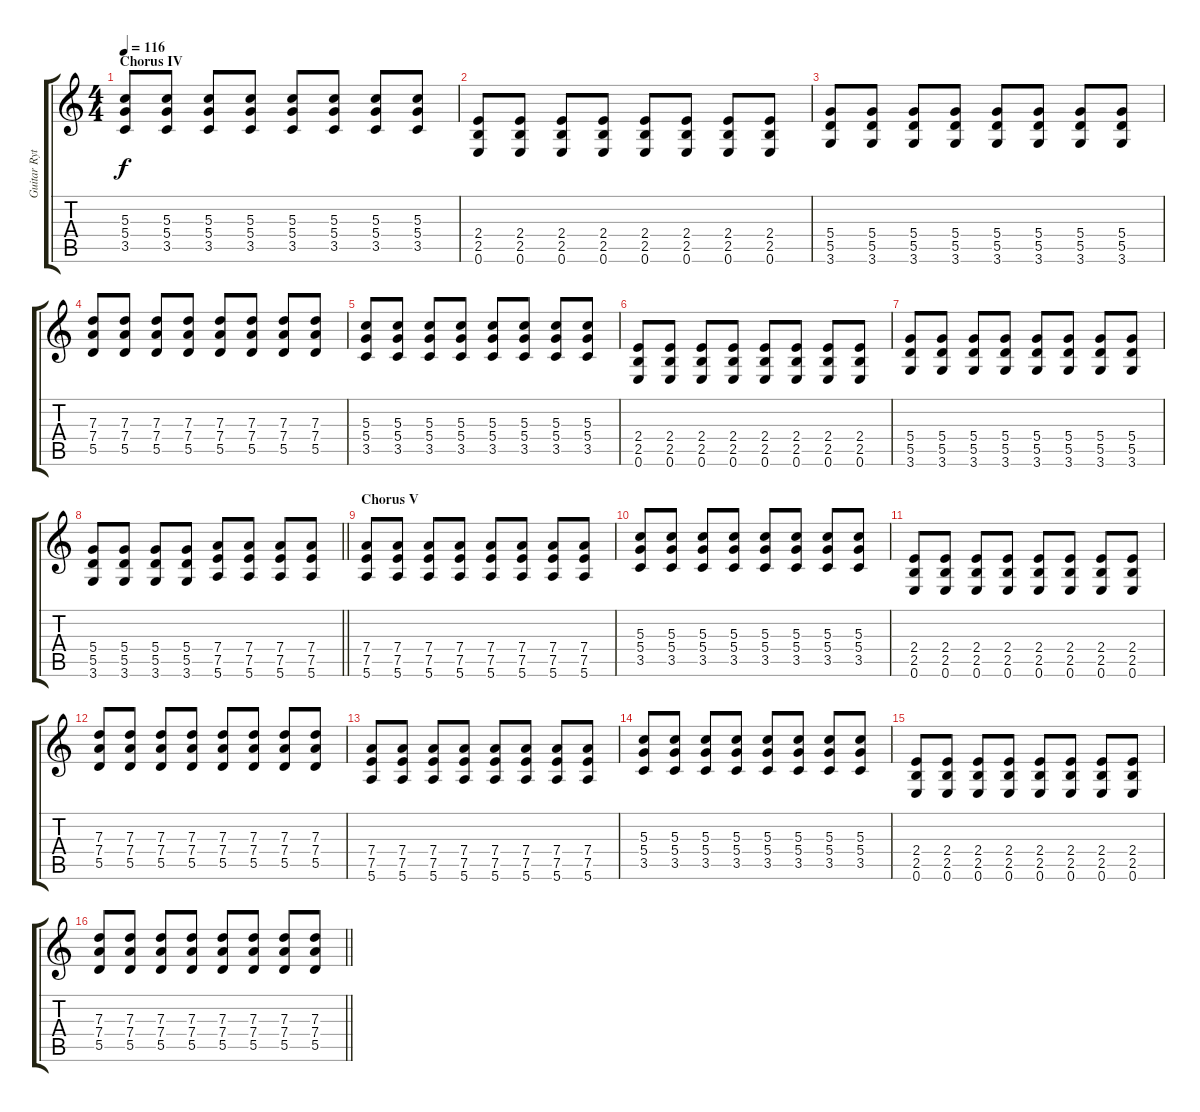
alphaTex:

\track ("Guitar Rythm" "Guitar Ryt") {instrument distortionguitar}
\staff {score tabs}
\tuning (E4 B3 G3 D3 A2 E2) {hide}
\ts (4 4)
\section ("" "Chorus IV")
\tempo 116
\clef g2
\ks c
(5.3 5.4 3.5).8{dy f} (5.3 5.4 3.5).8 (5.3 5.4 3.5).8 (5.3 5.4 3.5).8 (5.3 5.4 3.5).8 (5.3 5.4 3.5).8 (5.3 5.4 3.5).8 (5.3 5.4 3.5).8 |
(2.4 2.5 0.6).8 (2.4 2.5 0.6).8 (2.4 2.5 0.6).8 (2.4 2.5 0.6).8 (2.4 2.5 0.6).8 (2.4 2.5 0.6).8 (2.4 2.5 0.6).8 (2.4 2.5 0.6).8 |
(5.4 5.5 3.6).8 (5.4 5.5 3.6).8 (5.4 5.5 3.6).8 (5.4 5.5 3.6).8 (5.4 5.5 3.6).8 (5.4 5.5 3.6).8 (5.4 5.5 3.6).8 (5.4 5.5 3.6).8 |
(7.3 7.4 5.5).8 (7.3 7.4 5.5).8 (7.3 7.4 5.5).8 (7.3 7.4 5.5).8 (7.3 7.4 5.5).8 (7.3 7.4 5.5).8 (7.3 7.4 5.5).8 (7.3 7.4 5.5).8 |
(5.3 5.4 3.5).8 (5.3 5.4 3.5).8 (5.3 5.4 3.5).8 (5.3 5.4 3.5).8 (5.3 5.4 3.5).8 (5.3 5.4 3.5).8 (5.3 5.4 3.5).8 (5.3 5.4 3.5).8 |
(2.4 2.5 0.6).8 (2.4 2.5 0.6).8 (2.4 2.5 0.6).8 (2.4 2.5 0.6).8 (2.4 2.5 0.6).8 (2.4 2.5 0.6).8 (2.4 2.5 0.6).8 (2.4 2.5 0.6).8 |
(5.4 5.5 3.6).8 (5.4 5.5 3.6).8 (5.4 5.5 3.6).8 (5.4 5.5 3.6).8 (5.4 5.5 3.6).8 (5.4 5.5 3.6).8 (5.4 5.5 3.6).8 (5.4 5.5 3.6).8 |
\barLineRight lightlight
(5.4 5.5 3.6).8 (5.4 5.5 3.6).8 (5.4 5.5 3.6).8 (5.4 5.5 3.6).8 (7.4 7.5 5.6).8 (7.4 7.5 5.6).8 (7.4 7.5 5.6).8 (7.4 7.5 5.6).8 |
\section ("" "Chorus V")
(7.4 7.5 5.6).8 (7.4 7.5 5.6).8 (7.4 7.5 5.6).8 (7.4 7.5 5.6).8 (7.4 7.5 5.6).8 (7.4 7.5 5.6).8 (7.4 7.5 5.6).8 (7.4 7.5 5.6).8 |
(5.3 5.4 3.5).8 (5.3 5.4 3.5).8 (5.3 5.4 3.5).8 (5.3 5.4 3.5).8 (5.3 5.4 3.5).8 (5.3 5.4 3.5).8 (5.3 5.4 3.5).8 (5.3 5.4 3.5).8 |
(2.4 2.5 0.6).8 (2.4 2.5 0.6).8 (2.4 2.5 0.6).8 (2.4 2.5 0.6).8 (2.4 2.5 0.6).8 (2.4 2.5 0.6).8 (2.4 2.5 0.6).8 (2.4 2.5 0.6).8 |
(7.3 7.4 5.5).8 (7.3 7.4 5.5).8 (7.3 7.4 5.5).8 (7.3 7.4 5.5).8 (7.3 7.4 5.5).8 (7.3 7.4 5.5).8 (7.3 7.4 5.5).8 (7.3 7.4 5.5).8 |
(7.4 7.5 5.6).8 (7.4 7.5 5.6).8 (7.4 7.5 5.6).8 (7.4 7.5 5.6).8 (7.4 7.5 5.6).8 (7.4 7.5 5.6).8 (7.4 7.5 5.6).8 (7.4 7.5 5.6).8 |
(5.3 5.4 3.5).8 (5.3 5.4 3.5).8 (5.3 5.4 3.5).8 (5.3 5.4 3.5).8 (5.3 5.4 3.5).8 (5.3 5.4 3.5).8 (5.3 5.4 3.5).8 (5.3 5.4 3.5).8 |
(2.4 2.5 0.6).8 (2.4 2.5 0.6).8 (2.4 2.5 0.6).8 (2.4 2.5 0.6).8 (2.4 2.5 0.6).8 (2.4 2.5 0.6).8 (2.4 2.5 0.6).8 (2.4 2.5 0.6).8 |
\barLineRight lightlight
(7.3 7.4 5.5).8 (7.3 7.4 5.5).8 (7.3 7.4 5.5).8 (7.3 7.4 5.5).8 (7.3 7.4 5.5).8 (7.3 7.4 5.5).8 (7.3 7.4 5.5).8 (7.3 7.4 5.5).8
